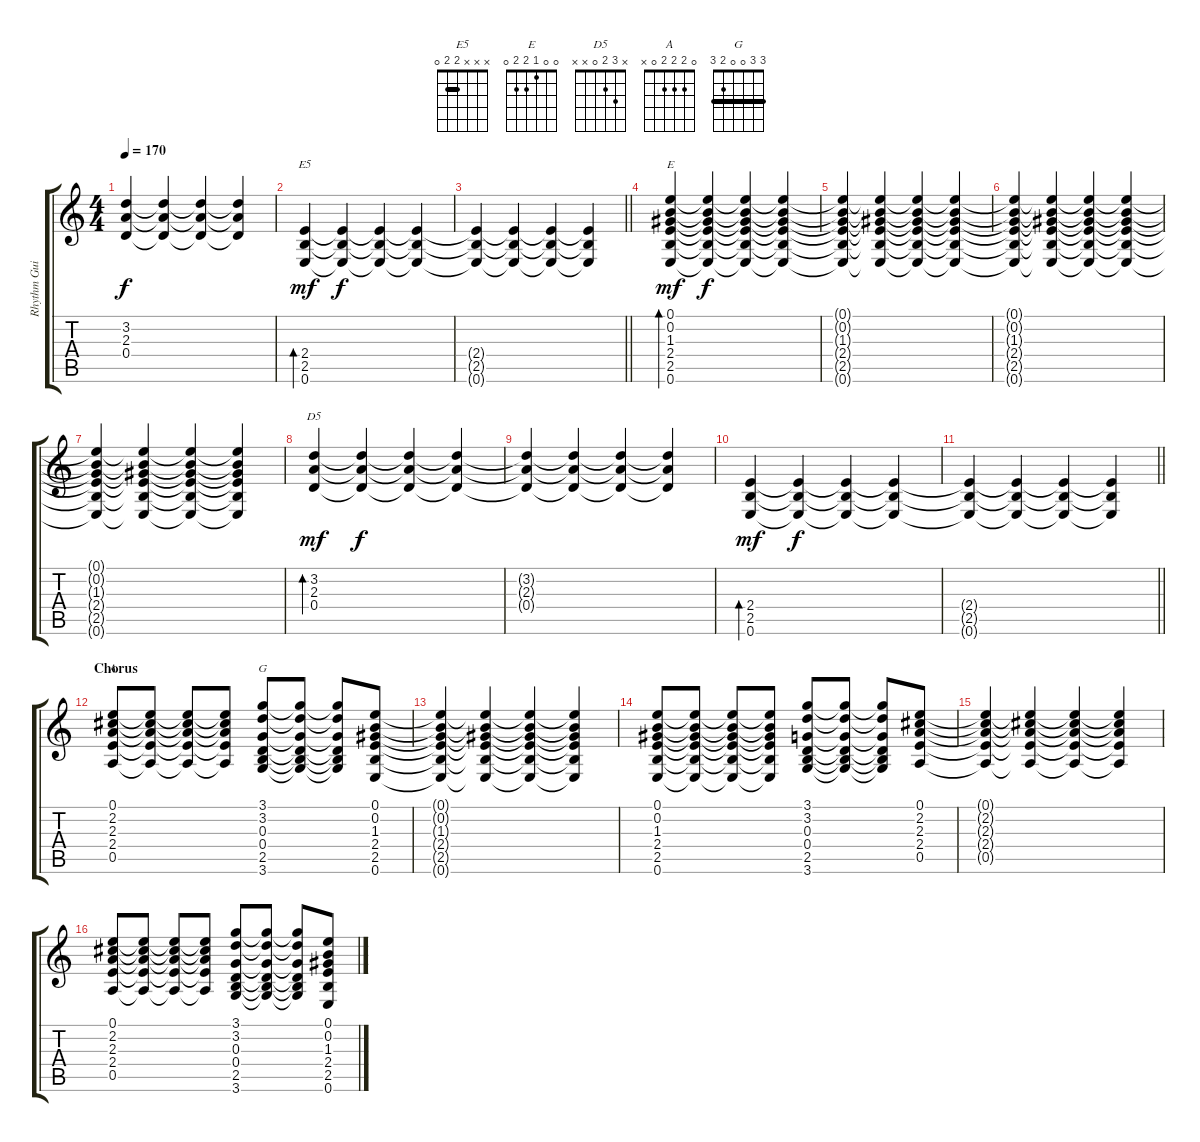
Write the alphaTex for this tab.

\track ("Rhythm Guitar" "Rhythm Gui") {instrument acousticguitarsteel}
\staff {score tabs}
\tuning (E4 B3 G3 D3 A2 E2) {hide}
\chord ("E5" x x x 2 2 0) {barre 2}
\chord ("E" 0 0 1 2 2 0)
\chord ("D5" x 3 2 0 x x)
\chord ("A" 0 2 2 2 0 x)
\chord ("G" 3 3 0 0 2 3) {barre 3}
\ts (4 4)
\tempo 170
\clef g2
\ks c
(3.2{t} 2.3{t} 0.4{t}).4{dy f} (3.2{t} 2.3{t} 0.4{t}).4 (3.2{t} 2.3{t} 0.4{t}).4 (3.2{t} 2.3{t} 0.4{t}).4 |
(2.4 2.5 0.6).4{bd 480 ch "E5" dy mf} (2.4{t} 2.5{t} 0.6{t}).4{dy f} (2.4{t} 2.5{t} 0.6{t}).4 (2.4{t} 2.5{t} 0.6{t}).4 |
\barLineRight lightlight
(2.4{t} 2.5{t} 0.6{t}).4 (2.4{t} 2.5{t} 0.6{t}).4 (2.4{t} 2.5{t} 0.6{t}).4 (2.4{t} 2.5{t} 0.6{t}).4 |
(0.1 0.2 1.3 2.4 2.5 0.6).4{bd 480 ch "E" dy mf} (0.1{t} 0.2{t} 1.3{t} 2.4{t} 2.5{t} 0.6{t}).4{dy f} (0.1{t} 0.2{t} 1.3{t} 2.4{t} 2.5{t} 0.6{t}).4 (0.1{t} 0.2{t} 1.3{t} 2.4{t} 2.5{t} 0.6{t}).4 |
(0.1{t} 0.2{t} 1.3{t} 2.4{t} 2.5{t} 0.6{t}).4 (0.1{t} 0.2{t} 1.3{t} 2.4{t} 2.5{t} 0.6{t}).4 (0.1{t} 0.2{t} 1.3{t} 2.4{t} 2.5{t} 0.6{t}).4 (0.1{t} 0.2{t} 1.3{t} 2.4{t} 2.5{t} 0.6{t}).4 |
(0.1{t} 0.2{t} 1.3{t} 2.4{t} 2.5{t} 0.6{t}).4 (0.1{t} 0.2{t} 1.3{t} 2.4{t} 2.5{t} 0.6{t}).4 (0.1{t} 0.2{t} 1.3{t} 2.4{t} 2.5{t} 0.6{t}).4 (0.1{t} 0.2{t} 1.3{t} 2.4{t} 2.5{t} 0.6{t}).4 |
(0.1{t} 0.2{t} 1.3{t} 2.4{t} 2.5{t} 0.6{t}).4 (0.1{t} 0.2{t} 1.3{t} 2.4{t} 2.5{t} 0.6{t}).4 (0.1{t} 0.2{t} 1.3{t} 2.4{t} 2.5{t} 0.6{t}).4 (0.1{t} 0.2{t} 1.3{t} 2.4{t} 2.5{t} 0.6{t}).4 |
(3.2 2.3 0.4).4{bd 480 ch "D5" dy mf} (3.2{t} 2.3{t} 0.4{t}).4{dy f} (3.2{t} 2.3{t} 0.4{t}).4 (3.2{t} 2.3{t} 0.4{t}).4 |
(3.2{t} 2.3{t} 0.4{t}).4 (3.2{t} 2.3{t} 0.4{t}).4 (3.2{t} 2.3{t} 0.4{t}).4 (3.2{t} 2.3{t} 0.4{t}).4 |
(2.4 2.5 0.6).4{bd 480 dy mf} (2.4{t} 2.5{t} 0.6{t}).4{dy f} (2.4{t} 2.5{t} 0.6{t}).4 (2.4{t} 2.5{t} 0.6{t}).4 |
\barLineRight lightlight
(2.4{t} 2.5{t} 0.6{t}).4 (2.4{t} 2.5{t} 0.6{t}).4 (2.4{t} 2.5{t} 0.6{t}).4 (2.4{t} 2.5{t} 0.6{t}).4 |
\section ("" "Chorus")
(0.1 2.2 2.3 2.4 0.5).8{ch "A" instrument electricguitarclean} (0.1{t} 2.2{t} 2.3{t} 2.4{t} 0.5{t}).8 (0.1{t} 2.2{t} 2.3{t} 2.4{t} 0.5{t}).8 (0.1{t} 2.2{t} 2.3{t} 2.4{t} 0.5{t}).8 (3.1 3.2 0.3 0.4 2.5 3.6).8{ch "G"} (3.1{t} 3.2{t} 0.3{t} 0.4{t} 2.5{t} 3.6{t}).8 (3.1{t} 3.2{t} 0.3{t} 0.4{t} 2.5{t} 3.6{t}).8 (0.1 0.2 1.3 2.4 2.5 0.6).8 |
(0.1{t} 0.2{t} 1.3{t} 2.4{t} 2.5{t} 0.6{t}).4 (0.1{t} 0.2{t} 1.3{t} 2.4{t} 2.5{t} 0.6{t}).4 (0.1{t} 0.2{t} 1.3{t} 2.4{t} 2.5{t} 0.6{t}).4 (0.1{t} 0.2{t} 1.3{t} 2.4{t} 2.5{t} 0.6{t}).4 |
(0.1 0.2 1.3 2.4 2.5 0.6).8 (0.1{t} 0.2{t} 1.3{t} 2.4{t} 2.5{t} 0.6{t}).8 (0.1{t} 0.2{t} 1.3{t} 2.4{t} 2.5{t} 0.6{t}).8 (0.1{t} 0.2{t} 1.3{t} 2.4{t} 2.5{t} 0.6{t}).8 (3.1 3.2 0.3 0.4 2.5 3.6).8 (3.1{t} 3.2{t} 0.3{t} 0.4{t} 2.5{t} 3.6{t}).8 (3.1{t} 3.2{t} 0.3{t} 0.4{t} 2.5{t} 3.6{t}).8 (0.1 2.2 2.3 2.4 0.5).8 |
(0.1{t} 2.2{t} 2.3{t} 2.4{t} 0.5{t}).4 (0.1{t} 2.2{t} 2.3{t} 2.4{t} 0.5{t}).4 (0.1{t} 2.2{t} 2.3{t} 2.4{t} 0.5{t}).4 (0.1{t} 2.2{t} 2.3{t} 2.4{t} 0.5{t}).4 |
(0.1 2.2 2.3 2.4 0.5).8 (0.1{t} 2.2{t} 2.3{t} 2.4{t} 0.5{t}).8 (0.1{t} 2.2{t} 2.3{t} 2.4{t} 0.5{t}).8 (0.1{t} 2.2{t} 2.3{t} 2.4{t} 0.5{t}).8 (3.1 3.2 0.3 0.4 2.5 3.6).8 (3.1{t} 3.2{t} 0.3{t} 0.4{t} 2.5{t} 3.6{t}).8 (3.1{t} 3.2{t} 0.3{t} 0.4{t} 2.5{t} 3.6{t}).8 (0.1 0.2 1.3 2.4 2.5 0.6).8
